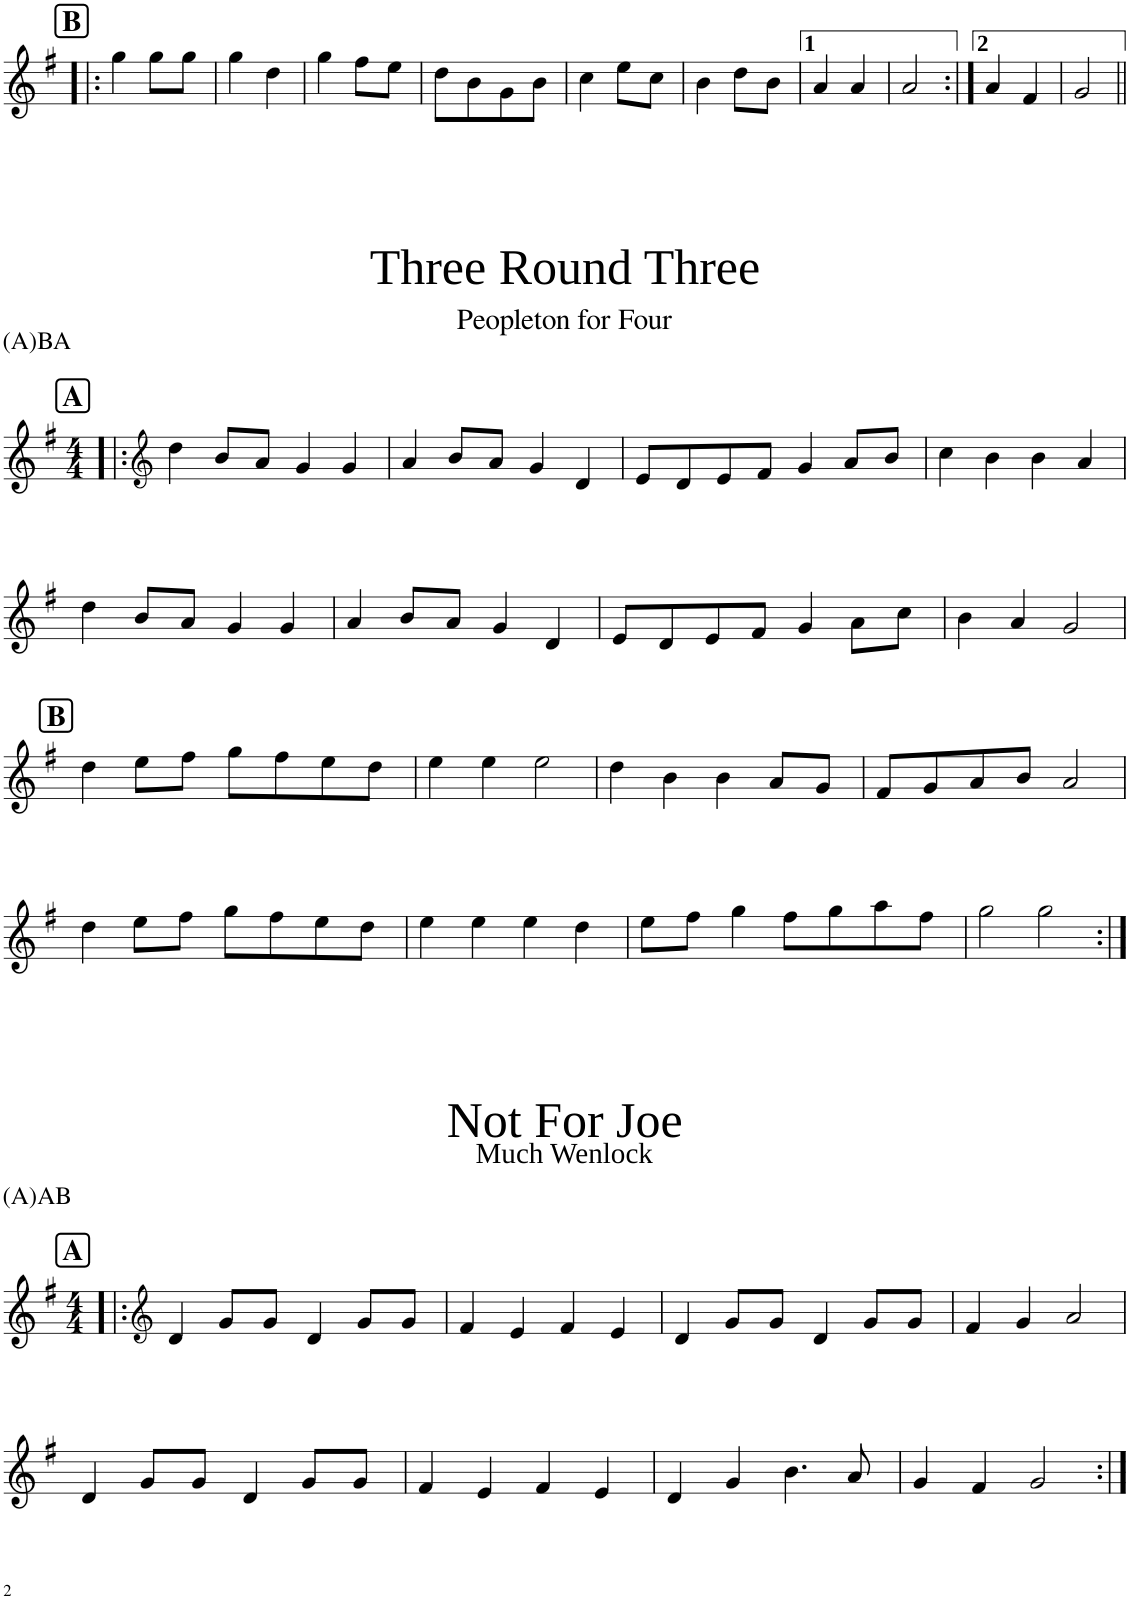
**kern
*part1
*staff1
*I"1
!!LO:PB:g=z
*clefG2
*k[f#]
*M2/4
!!LO:REH:place=s1:a:B:cj:fs=14:t=B
=11!|:
4gg\
8gg\L
8gg\J
=12
4gg\
4dd\
=13
4gg\
8ff#\L
8ee\J
=14
8dd\L
8b\
8g\
8b\J
=15
4cc\
8ee\L
8cc\J
=16
4b\
8dd\L
8b\J
=17
4a/
4a/
=18
2a/
=19:|!
4a/
4f#/
=20
2g/
!!LO:LB:g=z
!!LO:REH:place=s1:a:B:cj:fs=14:t=A
=1!|:
*clefG2
*k[f#]
*M4/4
4dd\
8b/L
8a/J
4g/
4g/
=2
4a/
8b/L
8a/J
4g/
4d/
=3
8e/L
8d/
8e/
8f#/J
4g/
8a/L
8b/J
=4
4cc\
4b\
4b\
4a/
!!LO:LB:g=z
=5
4dd\
8b/L
8a/J
4g/
4g/
=6
4a/
8b/L
8a/J
4g/
4d/
=7
8e/L
8d/
8e/
8f#/J
4g/
8a\L
8cc\J
=8
4b\
4a/
2g/
!!LO:LB:g=z
!!LO:REH:place=s1:a:B:cj:fs=14:t=B
=9
4dd\
8ee\L
8ff#\J
8gg\L
8ff#\
8ee\
8dd\J
=10
4ee\
4ee\
2ee\
=11
4dd\
4b\
4b\
8a/L
8g/J
=12
8f#/L
8g/
8a/
8b/J
2a/
!!LO:LB:g=z
=13
4dd\
8ee\L
8ff#\J
8gg\L
8ff#\
8ee\
8dd\J
=14
4ee\
4ee\
4ee\
4dd\
=15
8ee\L
8ff#\J
4gg\
8ff#\L
8gg\
8aa\
8ff#\J
=16
2gg\
2gg\
!!LO:LB:g=z
!!LO:REH:place=s1:a:B:cj:fs=14:t=A
=1:|!|:
*clefG2
*k[f#]
*M4/4
4d/
8g/L
8g/J
4d/
8g/L
8g/J
=2
4f#/
4e/
4f#/
4e/
=3
4d/
8g/L
8g/J
4d/
8g/L
8g/J
=4
4f#/
4g/
2a/
!!LO:LB:g=z
=5
4d/
8g/L
8g/J
4d/
8g/L
8g/J
=6
4f#/
4e/
4f#/
4e/
=7
4d/
4g/
4.b\
8a/
=8
4g/
4f#/
2g/
=:|!
*-
